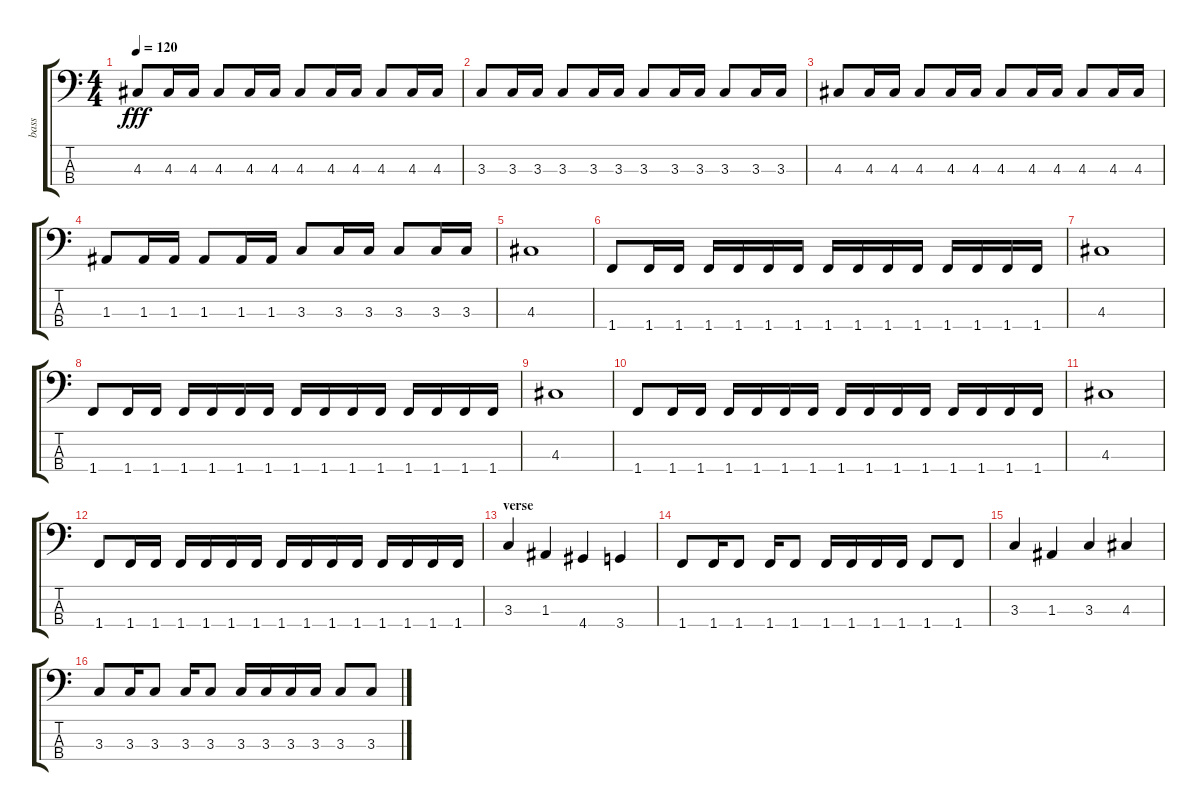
\track ("bass" "bass") {instrument electricbassfinger}
\staff {score tabs}
\tuning (G2 D2 A1 E1) {hide}
\ts (4 4)
\tempo 120
\clef f4
\ks c
4.3.8{dy fff} 4.3.16 4.3.16 4.3.8 4.3.16 4.3.16 4.3.8 4.3.16 4.3.16 4.3.8 4.3.16 4.3.16 |
3.3.8 3.3.16 3.3.16 3.3.8 3.3.16 3.3.16 3.3.8 3.3.16 3.3.16 3.3.8 3.3.16 3.3.16 |
4.3.8 4.3.16 4.3.16 4.3.8 4.3.16 4.3.16 4.3.8 4.3.16 4.3.16 4.3.8 4.3.16 4.3.16 |
1.3.8 1.3.16 1.3.16 1.3.8 1.3.16 1.3.16 3.3.8 3.3.16 3.3.16 3.3.8 3.3.16 3.3.16 |
4.3.1 |
1.4.8 1.4.16 1.4.16 1.4.16 1.4.16 1.4.16 1.4.16 1.4.16 1.4.16 1.4.16 1.4.16 1.4.16 1.4.16 1.4.16 1.4.16 |
4.3.1 |
1.4.8 1.4.16 1.4.16 1.4.16 1.4.16 1.4.16 1.4.16 1.4.16 1.4.16 1.4.16 1.4.16 1.4.16 1.4.16 1.4.16 1.4.16 |
4.3.1 |
1.4.8 1.4.16 1.4.16 1.4.16 1.4.16 1.4.16 1.4.16 1.4.16 1.4.16 1.4.16 1.4.16 1.4.16 1.4.16 1.4.16 1.4.16 |
4.3.1 |
1.4.8 1.4.16 1.4.16 1.4.16 1.4.16 1.4.16 1.4.16 1.4.16 1.4.16 1.4.16 1.4.16 1.4.16 1.4.16 1.4.16 1.4.16 |
\section ("" "verse")
3.3.4 1.3.4 4.4.4 3.4.4 |
1.4.8 1.4.16 1.4.8 1.4.16 1.4.8 1.4.16 1.4.16 1.4.16 1.4.16 1.4.8 1.4.8 |
3.3.4 1.3.4 3.3.4 4.3.4 |
3.3.8 3.3.16 3.3.8 3.3.16 3.3.8 3.3.16 3.3.16 3.3.16 3.3.16 3.3.8 3.3.8
